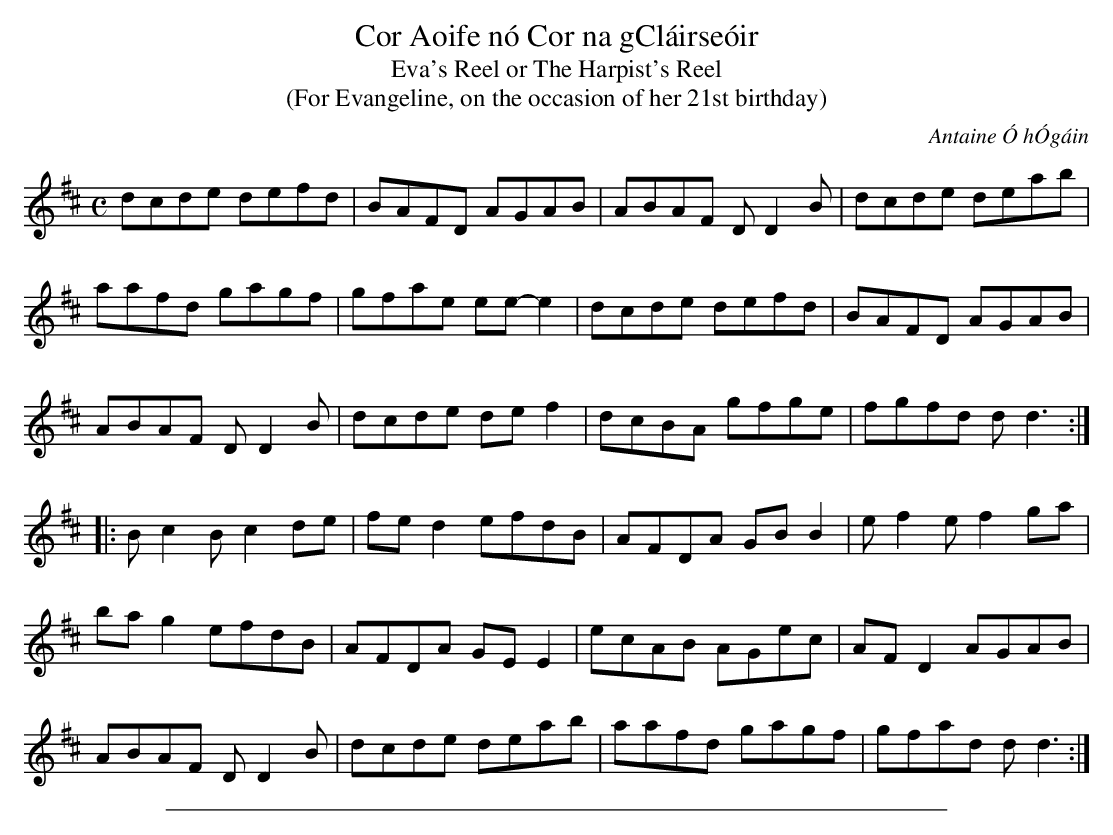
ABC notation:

X:1
T: Cor Aoife n\'o Cor na gCl\'airse\'oir
T: Eva's Reel or The Harpist's Reel
M:C
L:1/8
C:Antaine \'O h\'Og\'ain
T: (For Evangeline, on the occasion of her 21st birthday)
K:D Major
   dcde defd  | BAFD AGAB  | ABAF DD2B | dcde deab  |
   aafd gagf  | gfae ee-e2 | dcde defd | BAFD AGAB  |
   ABAF DD2B  | dcde def2  | dcBA gfge | fgfd d d3 :|
|: Bc2 Bc2 de | fed2 efdB  | AFDA GBB2 | ef2 ef2 ga |
   bag2 efdB  | AFDA GEE2  | ecAB AGec | AFD2 AGAB  |
   ABAF DD2B  | dcde deab  | aafd gagf | gfad d d3 :|
